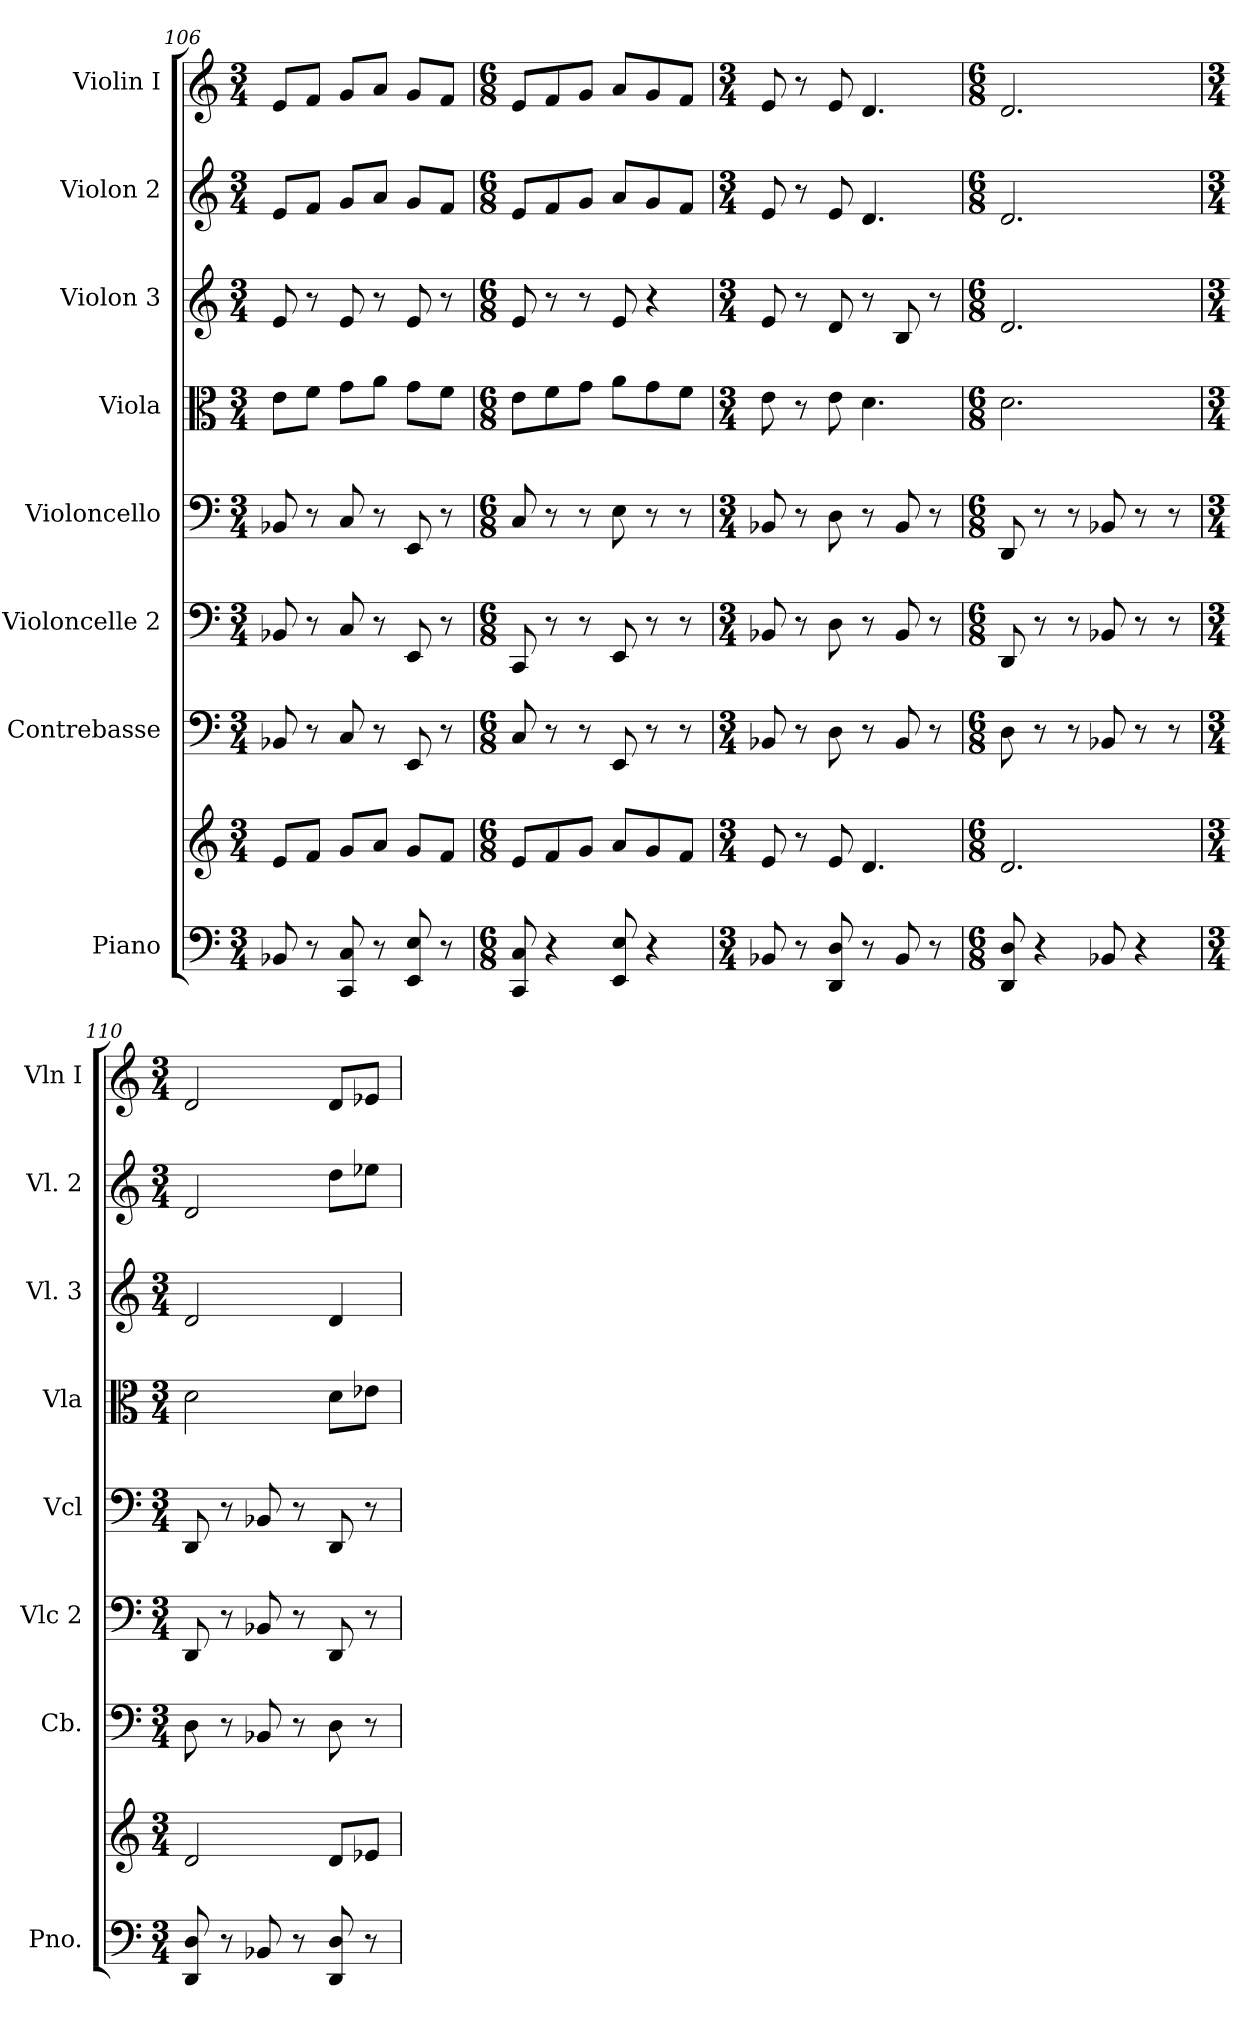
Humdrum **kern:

**kern	**kern	**kern	**kern	**kern	**kern	**kern	**kern	**kern
*part8	*part8	*part7	*part6	*part5	*part4	*part3	*part2	*part1
*staff9	*staff8	*staff7	*staff6	*staff5	*staff4	*staff3	*staff2	*staff1
*I"Piano	*	*I"Contrebasse	*I"Violoncelle 2	*I"Violoncello	*I"Viola	*I"Violon 3	*I"Violon 2	*I"Violin I
*I'Pno.	*	*I'Cb.	*I'Vlc 2	*I'Vcl	*I'Vla	*I'Vl. 3	*I'Vl. 2	*I'Vln I
*clefF4	*clefG2	*clefF4	*clefF4	*clefF4	*clefC3	*clefG2	*clefG2	*clefG2
*	*	*ITrd7c12	*	*	*	*	*	*
*k[]	*k[]	*k[]	*k[]	*k[]	*k[]	*k[]	*k[]	*k[]
*M3/4	*M3/4	*M3/4	*M3/4	*M3/4	*M3/4	*M3/4	*M3/4	*M3/4
=106	=106	=106	=106	=106	=106	=106	=106	=106
8BB-X/	8e/L	8BBB-X/	8BB-X/	8BB-X/	8e\L	8e/	8e/L	8e/L
8r	8f/J	8r	8r	8r	8f\J	8r	8f/J	8f/J
8CC/ 8C/	8g/L	8CC/	8C/	8C/	8g\L	8e/	8g/L	8g/L
8r	8a/J	8r	8r	8r	8a\J	8r	8a/J	8a/J
8EE/ 8E/	8g/L	8EEE/	8EE/	8EE/	8g\L	8e/	8g/L	8g/L
8r	8f/J	8r	8r	8r	8f\J	8r	8f/J	8f/J
=107	=107	=107	=107	=107	=107	=107	=107	=107
*M6/8	*M6/8	*M6/8	*M6/8	*M6/8	*M6/8	*M6/8	*M6/8	*M6/8
8CC/ 8C/	8e/L	8CC/	8CC/	8C/	8e\L	8e/	8e/L	8e/L
4r	8f/	8r	8r	8r	8f\	8r	8f/	8f/
.	8g/J	8r	8r	8r	8g\J	8r	8g/J	8g/J
8EE/ 8E/	8a/L	8EEE/	8EE/	8E\	8a\L	8e/	8a/L	8a/L
4r	8g/	8r	8r	8r	8g\	4r	8g/	8g/
.	8f/J	8r	8r	8r	8f\J	.	8f/J	8f/J
=108	=108	=108	=108	=108	=108	=108	=108	=108
*M3/4	*M3/4	*M3/4	*M3/4	*M3/4	*M3/4	*M3/4	*M3/4	*M3/4
8BB-X/	8e/	8BBB-X/	8BB-X/	8BB-X/	8e\	8e/	8e/	8e/
8r	8r	8r	8r	8r	8r	8r	8r	8r
8DD/ 8D/	8e/	8DD\	8D\	8D\	8e\	8d/	8e/	8e/
8r	4.d/	8r	8r	8r	4.d\	8r	4.d/	4.d/
8BB-/	.	8BBB-/	8BB-/	8BB-/	.	8B/	.	.
8r	.	8r	8r	8r	.	8r	.	.
!!LO:PB:g=z
=109	=109	=109	=109	=109	=109	=109	=109	=109
*M6/8	*M6/8	*M6/8	*M6/8	*M6/8	*M6/8	*M6/8	*M6/8	*M6/8
8DD/ 8D/	2.d/	8DD\	8DD/	8DD/	2.d\	2.d/	2.d/	2.d/
4r	.	8r	8r	8r	.	.	.	.
.	.	8r	8r	8r	.	.	.	.
8BB-X/	.	8BBB-X/	8BB-X/	8BB-X/	.	.	.	.
4r	.	8r	8r	8r	.	.	.	.
.	.	8r	8r	8r	.	.	.	.
=110	=110	=110	=110	=110	=110	=110	=110	=110
*M3/4	*M3/4	*M3/4	*M3/4	*M3/4	*M3/4	*M3/4	*M3/4	*M3/4
8DD/ 8D/	2d/	8DD\	8DD/	8DD/	2d\	2d/	2d/	2d/
8r	.	8r	8r	8r	.	.	.	.
8BB-X/	.	8BBB-X/	8BB-X/	8BB-X/	.	.	.	.
8r	.	8r	8r	8r	.	.	.	.
8DD/ 8D/	8d/L	8DD\	8DD/	8DD/	8d\L	4d/	8dd\L	8d/L
8r	8e-X/J	8r	8r	8r	8e-X\J	.	8ee-X\J	8e-X/J
=	=	=	=	=	=	=	=	=
*-	*-	*-	*-	*-	*-	*-	*-	*-
